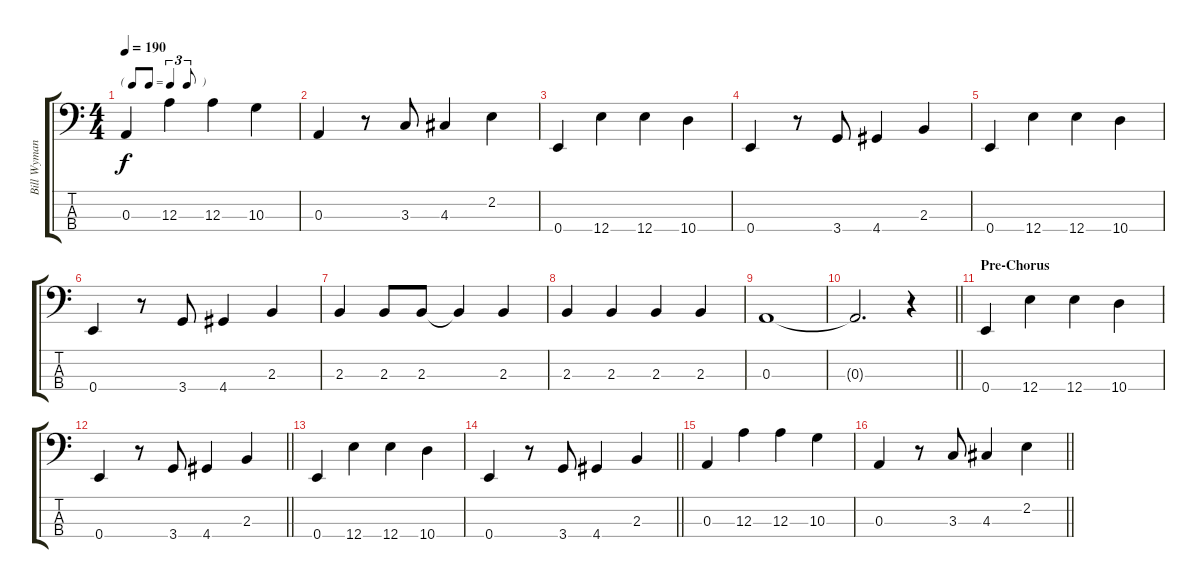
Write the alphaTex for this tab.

\track ("Bill Wyman" "Bill Wyman") {instrument electricbasspick}
\staff {score tabs}
\tuning (G2 D2 A1 E1) {hide}
\ts (4 4)
\tf triplet8th
\tempo 190
\clef f4
\ks c
0.3.4{dy f} 12.3.4 12.3.4 10.3.4 |
0.3.4 r.8 3.3.8 4.3.4 2.2.4 |
0.4.4 12.4.4 12.4.4 10.4.4 |
0.4.4 r.8 3.4.8 4.4.4 2.3.4 |
0.4.4 12.4.4 12.4.4 10.4.4 |
0.4.4 r.8 3.4.8 4.4.4 2.3.4 |
2.3.4 2.3.8 2.3.8 2.3{t}.4 2.3.4 |
2.3.4 2.3.4 2.3.4 2.3.4 |
0.3.1 |
\barLineRight lightlight
0.3{t}.2{d} r.4 |
\section ("" "Pre-Chorus")
0.4.4 12.4.4 12.4.4 10.4.4 |
\barLineRight lightlight
0.4.4 r.8 3.4.8 4.4.4 2.3.4 |
0.4.4 12.4.4 12.4.4 10.4.4 |
\barLineRight lightlight
0.4.4 r.8 3.4.8 4.4.4 2.3.4 |
0.3.4 12.3.4 12.3.4 10.3.4 |
\barLineRight lightlight
0.3.4 r.8 3.3.8 4.3.4 2.2.4
